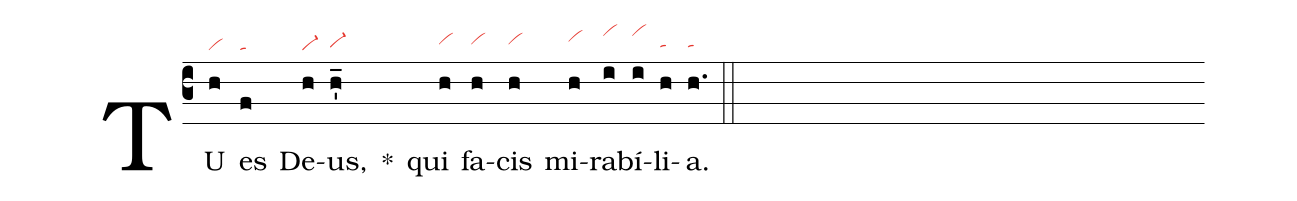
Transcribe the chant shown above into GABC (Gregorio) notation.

nabc-lines:1;
%%
(c3)
TU(h|vi) es(f|ta) De(h|vi-)us,(h'_|vi-hg) *()
qui(h|vihh) fa(h|vihh)cis(h|vihh) mi(h|vihi)ra(i|vihk)bí(i|vihk)li(h|tahg)a.(h.|tahg) (::)
